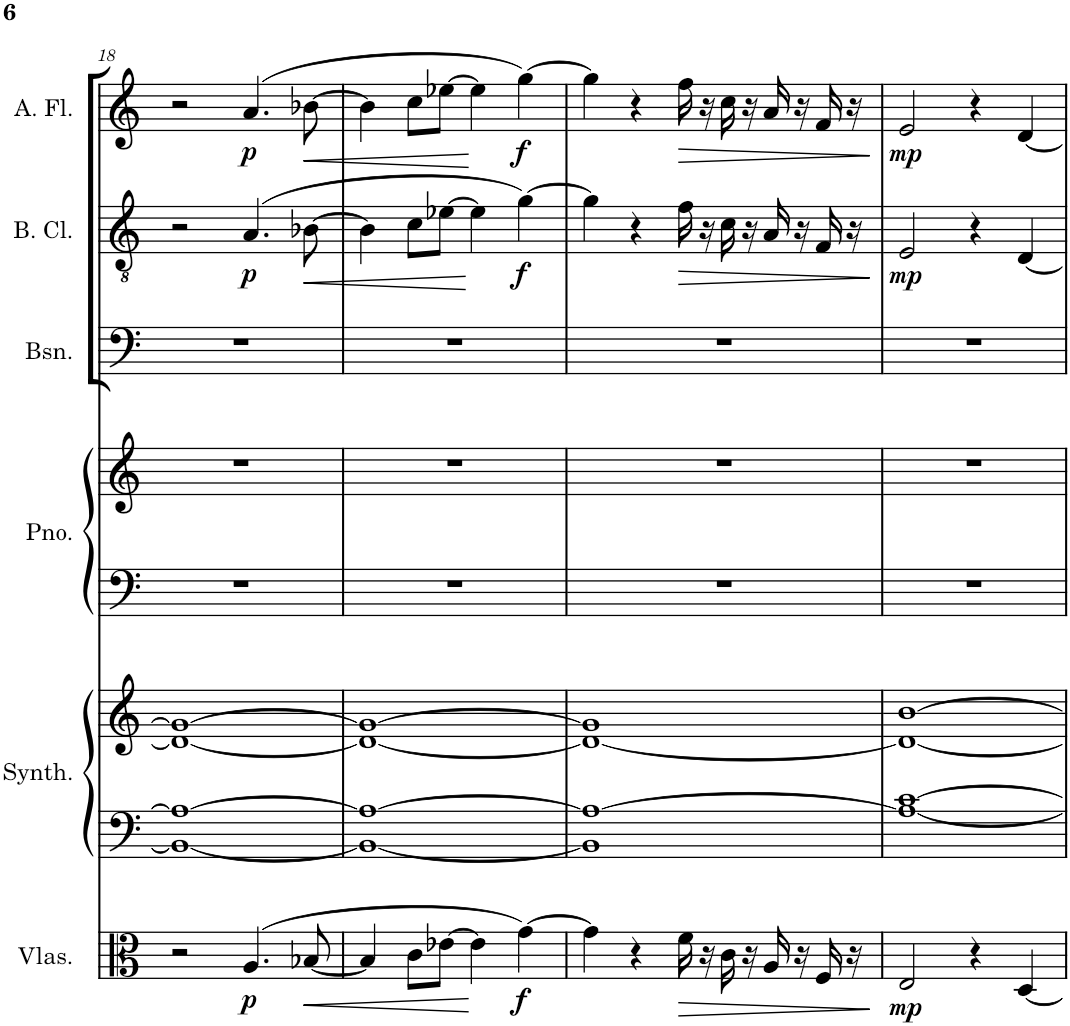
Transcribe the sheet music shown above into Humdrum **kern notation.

**kern	**dynam	**kern	**kern	**kern	**kern	**kern	**kern	**dynam	**kern	**dynam
*part6	*part6	*part5	*part5	*part4	*part4	*part3	*part2	*part2	*part1	*part1
*staff8	*staff8	*staff7	*staff6	*staff5	*staff4	*staff3	*staff2	*staff2	*staff1	*staff1
*I"Violas	*	*I"Metallic Synthesizer	*	*I"Piano	*	*I"Bassoon	*I"Bass Clarinet	*	*I"Alto Flute	*
*I'Vlas.	*	*I'Synth.	*	*I'Pno.	*	*I'Bsn.	*I'B. Cl.	*	*I'A. Fl.	*
!!LO:PB:g=z
*clefC3	*	*clefF4	*clefG2	*clefF4	*clefG2	*clefF4	*clefGv2	*	*clefG2	*
*	*	*	*	*	*	*	*ITrd8c14	*	*	*
*k[]	*	*k[]	*k[]	*k[]	*k[]	*k[]	*k[]	*	*k[]	*
*M4/4	*	*M4/4	*M4/4	*M4/4	*M4/4	*M4/4	*M4/4	*	*M4/4	*
=18	=18	=18	=18	=18	=18	=18	=18	=18	=18	=18
2r	.	1BB-_ 1A-_	1d_ 1g_	1r	1r	1r	2r	.	2r	.
!	!LO:DY:b	!	!	!	!	!	!	!LO:DY:b	!	!LO:DY:b
(4.A/	p	.	.	.	.	.	(4.A/	p	(4.a/	p
!	!LO:HP:b	!	!	!	!	!	!	!LO:HP:b	!	!LO:HP:b
[8B-X/	<	.	.	.	.	.	[8B-X\	<	[8b-X\	<
=19	=19	=19	=19	=19	=19	=19	=19	=19	=19	=19
4B-/]	.	1BB-_ 1A-_	1d_ 1g_	1r	1r	1r	4B-\]	.	4b-\]	.
8c\L	.	.	.	.	.	.	8c\L	.	8cc\L	.
[8e-X\J	.	.	.	.	.	.	[8e-X\J	.	[8ee-X\J	.
4e-\]	[	.	.	.	.	.	4e-\]	[	4ee-\]	[
!	!LO:DY:b	!	!	!	!	!	!	!LO:DY:b	!	!LO:DY:b
[4g\)	f	.	.	.	.	.	[4g\)	f	[4gg\)	f
=20	=20	=20	=20	=20	=20	=20	=20	=20	=20	=20
4g\]	.	1BB-] 1A-_	1d_ 1g]	1r	1r	1r	4g\]	.	4gg\]	.
4r	.	.	.	.	.	.	4r	.	4r	.
!	!LO:HP:b	!	!	!	!	!	!	!LO:HP:b	!	!LO:HP:b
16f\	>	.	.	.	.	.	16f\	>	16ff\	>
16r	.	.	.	.	.	.	16r	.	16r	.
16c\	.	.	.	.	.	.	16c\	.	16cc\	.
16r	.	.	.	.	.	.	16r	.	16r	.
16A/	.	.	.	.	.	.	16A/	.	16a/	.
16r	.	.	.	.	.	.	16r	.	16r	.
16F/	.	.	.	.	.	.	16F/	.	16f/	.
16r	.	.	.	.	.	.	16r	.	16r	.
.	]	.	.	.	.	.	.	]	.	]
=21	=21	=21	=21	=21	=21	=21	=21	=21	=21	=21
!	!LO:DY:b	!	!	!	!	!	!	!LO:DY:b	!	!LO:DY:b
2E/	mp	1A-_ [1c	1d_ [1b	1r	1r	1r	2E/	mp	2e/	mp
4r	.	.	.	.	.	.	4r	.	4r	.
[4D/	.	.	.	.	.	.	[4D/	.	[4d/	.
=	=	=	=	=	=	=	=	=	=	=
*-	*-	*-	*-	*-	*-	*-	*-	*-	*-	*-
